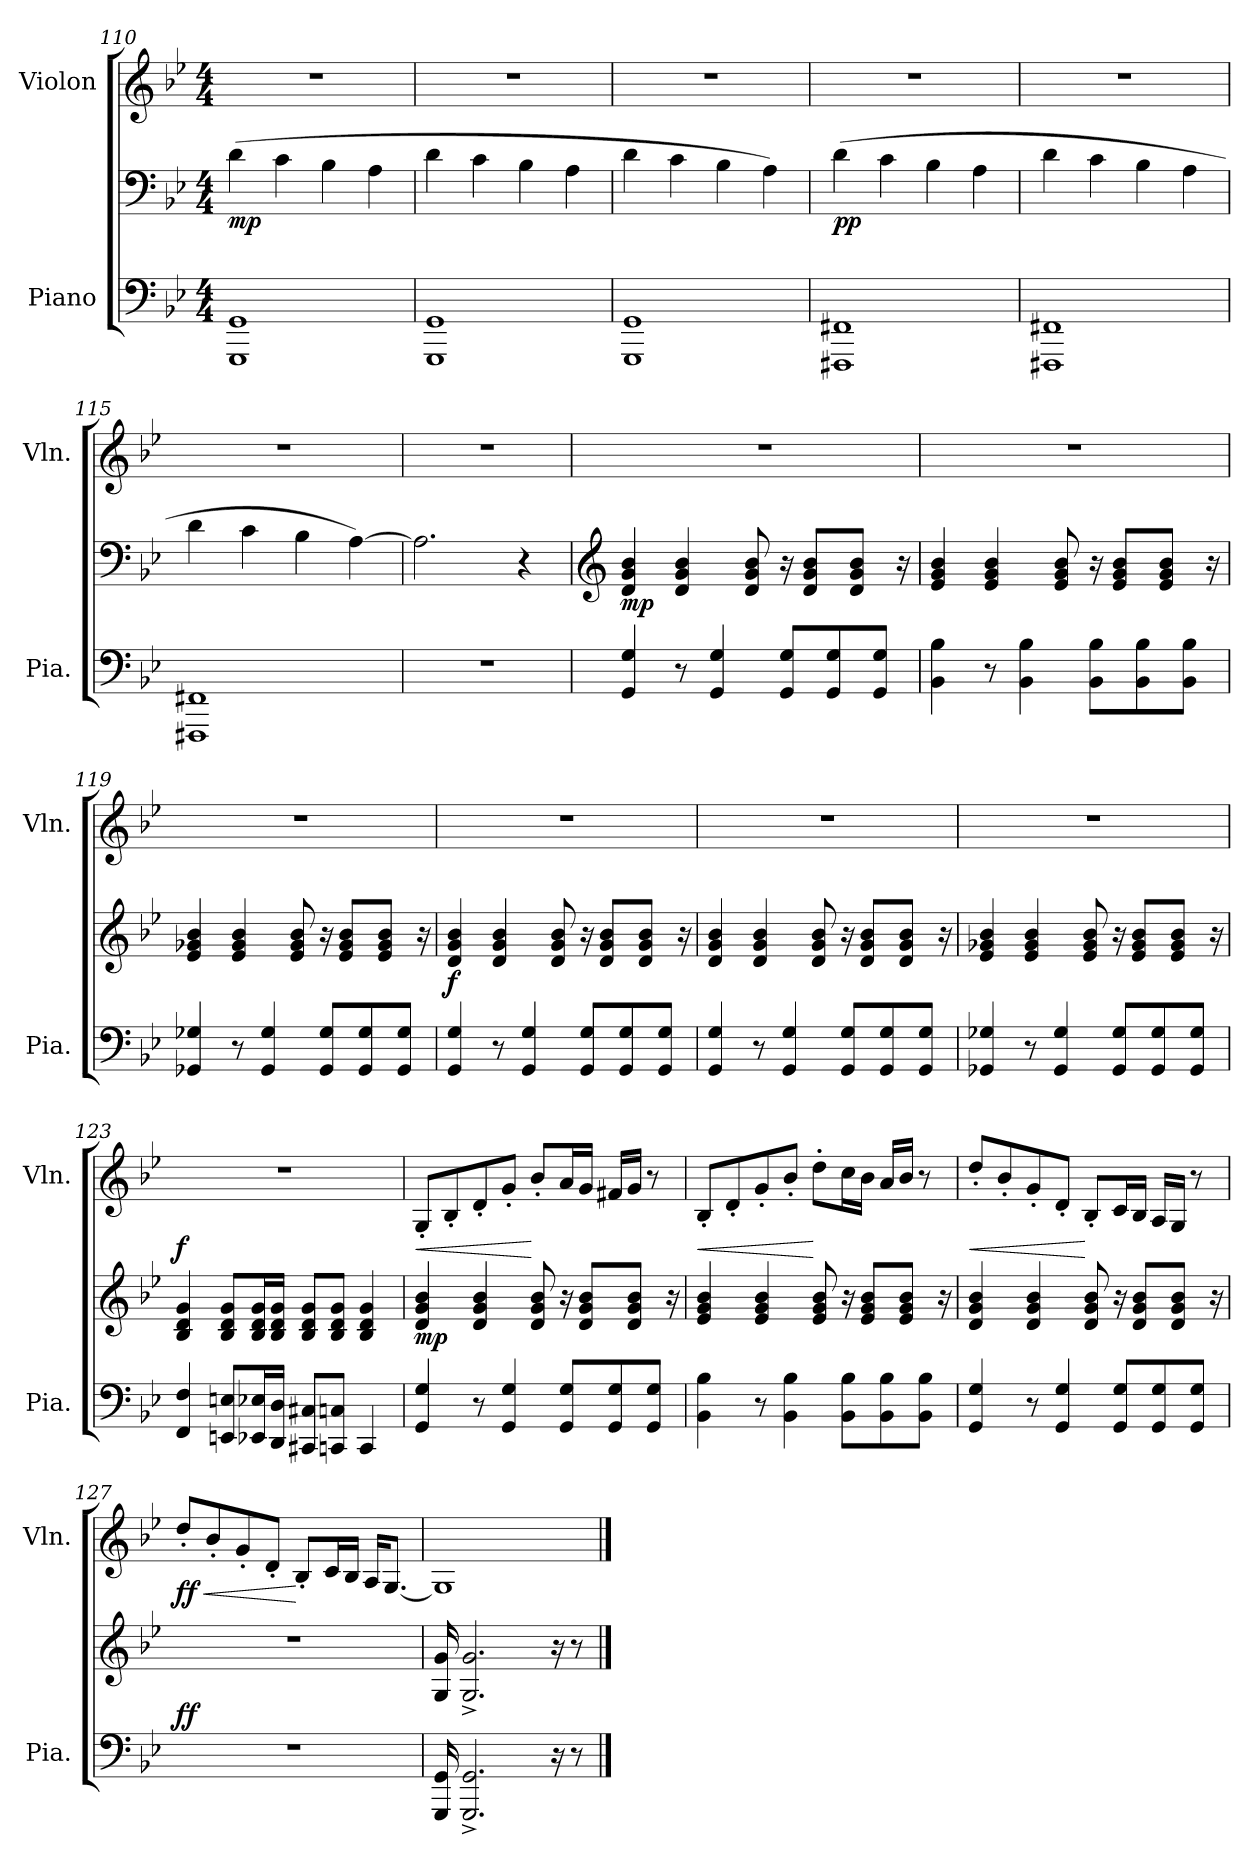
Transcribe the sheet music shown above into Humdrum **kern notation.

**kern	**kern	**dynam	**kern	**dynam
*part2	*part2	*part2	*part1	*part1
*staff3	*staff2	*staff2/3	*staff1	*staff1
*I"Piano	*	*	*I"Violon	*
*I'Pia.	*	*	*I'Vln.	*
*clefF4	*clefF4	*	*clefG2	*
*k[b-e-]	*k[b-e-]	*	*k[b-e-]	*
*M4/4	*M4/4	*	*M4/4	*
=110	=110	=110	=110	=110
!	!	!LO:DY:b	!	!
1GGG 1GG	(4d\	mp	1r	.
.	4c\	.	.	.
.	4B-\	.	.	.
.	4A\	.	.	.
!!LO:LB:g=z
=111	=111	=111	=111	=111
1GGG 1GG	4d\	.	1r	.
.	4c\	.	.	.
.	4B-\	.	.	.
.	4A\	.	.	.
=112	=112	=112	=112	=112
1GGG 1GG	4d\	.	1r	.
.	4c\	.	.	.
.	4B-\	.	.	.
.	4A\)	.	.	.
=113	=113	=113	=113	=113
!	!	!LO:DY:b	!	!
1FFF#X 1FF#X	(4d\	pp	1r	.
.	4c\	.	.	.
.	4B-\	.	.	.
.	4A\	.	.	.
=114	=114	=114	=114	=114
1FFF#X 1FF#X	4d\	.	1r	.
.	4c\	.	.	.
.	4B-\	.	.	.
.	4A\	.	.	.
=115	=115	=115	=115	=115
1FFF#X 1FF#X	4d\	.	1r	.
.	4c\	.	.	.
.	4B-\	.	.	.
.	[4A\)	.	.	.
=116	=116	=116	=116	=116
1r	2.A\]	.	1r	.
.	4r	.	.	.
=117	=117	=117	=117	=117
*	*clefG2	*	*	*
!	!	!LO:DY:b	!	!
4GG/ 4G/	4d/ 4g/ 4b-/	mp	1r	.
8r	4d/ 4g/ 4b-/	.	.	.
4GG/ 4G/	.	.	.	.
.	8d/ 8g/ 8b-/	.	.	.
8GG/ 8G/L	16r	.	.	.
.	8d/ 8g/ 8b-/L	.	.	.
8GG/ 8G/	.	.	.	.
.	8d/ 8g/ 8b-/J	.	.	.
8GG/ 8G/J	.	.	.	.
.	16r	.	.	.
!!LO:PB:g=z
=118	=118	=118	=118	=118
4BB-\ 4B-\	4e-/ 4g/ 4b-/	.	1r	.
8r	4e-/ 4g/ 4b-/	.	.	.
4BB-\ 4B-\	.	.	.	.
.	8e-/ 8g/ 8b-/	.	.	.
8BB-\ 8B-\L	16r	.	.	.
.	8e-/ 8g/ 8b-/L	.	.	.
8BB-\ 8B-\	.	.	.	.
.	8e-/ 8g/ 8b-/J	.	.	.
8BB-\ 8B-\J	.	.	.	.
.	16r	.	.	.
=119	=119	=119	=119	=119
4GG-X/ 4G-X/	4e-/ 4g-X/ 4b-/	.	1r	.
8r	4e-/ 4g-/ 4b-/	.	.	.
4GG-/ 4G-/	.	.	.	.
.	8e-/ 8g-/ 8b-/	.	.	.
8GG-/ 8G-/L	16r	.	.	.
.	8e-/ 8g-/ 8b-/L	.	.	.
8GG-/ 8G-/	.	.	.	.
.	8e-/ 8g-/ 8b-/J	.	.	.
8GG-/ 8G-/J	.	.	.	.
.	16r	.	.	.
=120	=120	=120	=120	=120
!	!	!LO:DY:b	!	!
4GG/ 4G/	4d/ 4g/ 4b-/	f	1r	.
8r	4d/ 4g/ 4b-/	.	.	.
4GG/ 4G/	.	.	.	.
.	8d/ 8g/ 8b-/	.	.	.
8GG/ 8G/L	16r	.	.	.
.	8d/ 8g/ 8b-/L	.	.	.
8GG/ 8G/	.	.	.	.
.	8d/ 8g/ 8b-/J	.	.	.
8GG/ 8G/J	.	.	.	.
.	16r	.	.	.
=121	=121	=121	=121	=121
4GG/ 4G/	4d/ 4g/ 4b-/	.	1r	.
8r	4d/ 4g/ 4b-/	.	.	.
4GG/ 4G/	.	.	.	.
.	8d/ 8g/ 8b-/	.	.	.
8GG/ 8G/L	16r	.	.	.
.	8d/ 8g/ 8b-/L	.	.	.
8GG/ 8G/	.	.	.	.
.	8d/ 8g/ 8b-/J	.	.	.
8GG/ 8G/J	.	.	.	.
.	16r	.	.	.
=122	=122	=122	=122	=122
4GG-X/ 4G-X/	4e-/ 4g-X/ 4b-/	.	1r	.
8r	4e-/ 4g-/ 4b-/	.	.	.
4GG-/ 4G-/	.	.	.	.
.	8e-/ 8g-/ 8b-/	.	.	.
8GG-/ 8G-/L	16r	.	.	.
.	8e-/ 8g-/ 8b-/L	.	.	.
8GG-/ 8G-/	.	.	.	.
.	8e-/ 8g-/ 8b-/J	.	.	.
8GG-/ 8G-/J	.	.	.	.
.	16r	.	.	.
!!LO:LB:g=z
=123	=123	=123	=123	=123
!	!	!	!	!LO:DY:b
4FF/ 4F/	4B-/ 4d/ 4g/	.	1r	f
8EEn/ 8En/L	8B-/ 8d/ 8g/L	.	.	.
16EE-X/ 16E-X/L	16B-/ 16d/ 16g/L	.	.	.
16DD/ 16D/JJ	16B-/ 16d/ 16g/JJ	.	.	.
8CC#X/ 8C#X/L	8B-/ 8d/ 8g/L	.	.	.
8CCn/ 8Cn/J	8B-/ 8d/ 8g/J	.	.	.
4CC/	4B-/ 4d/ 4g/	.	.	.
=124	=124	=124	=124	=124
!	!	!LO:DY:b	!	!LO:HP:b
4GG/ 4G/	4d/ 4g/ 4b-/	mp	8G'/L	<
.	.	.	8B-'/	.
8r	4d/ 4g/ 4b-/	.	8d'/	.
4GG/ 4G/	.	.	8g'/J	.
.	8d/ 8g/ 8b-/	.	8b-'/L	[
8GG/ 8G/L	16r	.	16a/L	.
.	8d/ 8g/ 8b-/L	.	16g/JJ	.
8GG/ 8G/	.	.	16f#X/LL	.
.	8d/ 8g/ 8b-/J	.	16g/JJ	.
8GG/ 8G/J	.	.	8r	.
.	16r	.	.	.
=125	=125	=125	=125	=125
!	!	!	!	!LO:HP:b
4BB-\ 4B-\	4e-/ 4g/ 4b-/	.	8B-'/L	<
.	.	.	8d'/	.
8r	4e-/ 4g/ 4b-/	.	8g'/	.
4BB-\ 4B-\	.	.	8b-'/J	.
.	8e-/ 8g/ 8b-/	.	8dd'\L	[
8BB-\ 8B-\L	16r	.	16cc\L	.
.	8e-/ 8g/ 8b-/L	.	16b-\JJ	.
8BB-\ 8B-\	.	.	16a/LL	.
.	8e-/ 8g/ 8b-/J	.	16b-/JJ	.
8BB-\ 8B-\J	.	.	8r	.
.	16r	.	.	.
!!LO:LB:g=z
=126	=126	=126	=126	=126
!	!	!	!	!LO:HP:b
4GG/ 4G/	4d/ 4g/ 4b-/	.	8dd'/L	<
.	.	.	8b-'/	.
8r	4d/ 4g/ 4b-/	.	8g'/	.
4GG/ 4G/	.	.	8d'/J	.
.	8d/ 8g/ 8b-/	.	8B-'/L	[
8GG/ 8G/L	16r	.	16c/L	.
.	8d/ 8g/ 8b-/L	.	16B-/JJ	.
8GG/ 8G/	.	.	16A/LL	.
.	8d/ 8g/ 8b-/J	.	16G/JJ	.
8GG/ 8G/J	.	.	8r	.
.	16r	.	.	.
=127	=127	=127	=127	=127
!	!	!LO:DY:a=2	!	!LO:HP:b
!	!	!	!	!LO:DY:n=1:b
1r	1r	ff	8dd'/L	< ff
.	.	.	8b-'/	.
.	.	.	8g'/	.
.	.	.	8d'/J	.
.	.	.	8B-'/L	[
.	.	.	16c/L	.
.	.	.	16B-/JJ	.
.	.	.	16A/KL	.
.	.	.	[8.G/J	.
=128	=128	=128	=128	=128
16GGG/ 16GG/	16G/ 16g/	.	1G]	.
2.GGG/^ 2.GG/^	2.G/^ 2.g/^	.	.	.
16r	16r	.	.	.
8r	8r	.	.	.
==	==	==	==	==
*-	*-	*-	*-	*-
